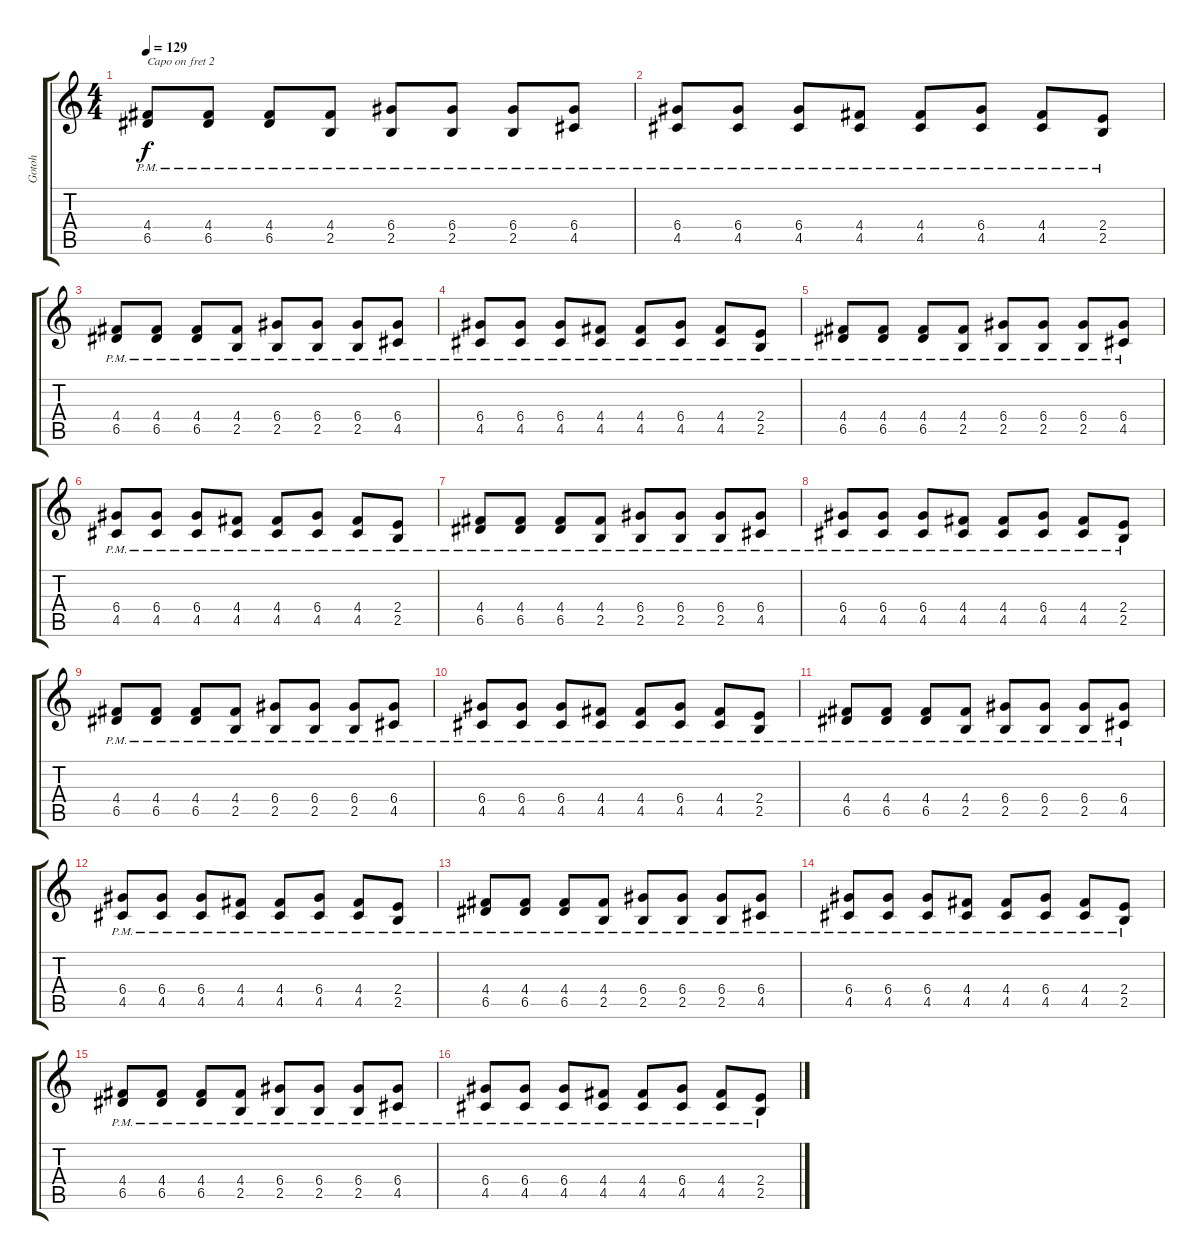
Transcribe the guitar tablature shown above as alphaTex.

\track ("Gotoh" "Gotoh") {instrument electricguitarjazz}
\staff {score tabs}
\tuning (E4 B3 G3 D3 A2 E2) {hide}
\ts (4 4)
\tempo 129
\clef g2
\ks c
(4.4{pm} 6.5{pm}).8{txt "Capo on fret 2" dy f instrument electricguitarjazz} (4.4{pm} 6.5{pm}).8 (4.4{pm} 6.5{pm}).8 (4.4{pm} 2.5{pm}).8 (6.4{pm} 2.5{pm}).8 (6.4{pm} 2.5{pm}).8 (6.4{pm} 2.5{pm}).8 (6.4{pm} 4.5{pm}).8 |
(6.4{pm} 4.5{pm}).8 (6.4{pm} 4.5{pm}).8 (6.4{pm} 4.5{pm}).8 (4.4{pm} 4.5{pm}).8 (4.4{pm} 4.5{pm}).8 (6.4{pm} 4.5{pm}).8 (4.4{pm} 4.5{pm}).8 (2.4{pm} 2.5{pm}).8 |
(4.4{pm} 6.5{pm}).8 (4.4{pm} 6.5{pm}).8 (4.4{pm} 6.5{pm}).8 (4.4{pm} 2.5{pm}).8 (6.4{pm} 2.5{pm}).8 (6.4{pm} 2.5{pm}).8 (6.4{pm} 2.5{pm}).8 (6.4{pm} 4.5{pm}).8 |
(6.4{pm} 4.5{pm}).8 (6.4{pm} 4.5{pm}).8 (6.4{pm} 4.5{pm}).8 (4.4{pm} 4.5{pm}).8 (4.4{pm} 4.5{pm}).8 (6.4{pm} 4.5{pm}).8 (4.4{pm} 4.5{pm}).8 (2.4{pm} 2.5{pm}).8 |
(4.4{pm} 6.5{pm}).8 (4.4{pm} 6.5{pm}).8 (4.4{pm} 6.5{pm}).8 (4.4{pm} 2.5{pm}).8 (6.4{pm} 2.5{pm}).8 (6.4{pm} 2.5{pm}).8 (6.4{pm} 2.5{pm}).8 (6.4{pm} 4.5{pm}).8 |
(6.4{pm} 4.5{pm}).8 (6.4{pm} 4.5{pm}).8 (6.4{pm} 4.5{pm}).8 (4.4{pm} 4.5{pm}).8 (4.4{pm} 4.5{pm}).8 (6.4{pm} 4.5{pm}).8 (4.4{pm} 4.5{pm}).8 (2.4{pm} 2.5{pm}).8 |
(4.4{pm} 6.5{pm}).8 (4.4{pm} 6.5{pm}).8 (4.4{pm} 6.5{pm}).8 (4.4{pm} 2.5{pm}).8 (6.4{pm} 2.5{pm}).8 (6.4{pm} 2.5{pm}).8 (6.4{pm} 2.5{pm}).8 (6.4{pm} 4.5{pm}).8 |
(6.4{pm} 4.5{pm}).8 (6.4{pm} 4.5{pm}).8 (6.4{pm} 4.5{pm}).8 (4.4{pm} 4.5{pm}).8 (4.4{pm} 4.5{pm}).8 (6.4{pm} 4.5{pm}).8 (4.4{pm} 4.5{pm}).8 (2.4{pm} 2.5{pm}).8 |
(4.4{pm} 6.5{pm}).8 (4.4{pm} 6.5{pm}).8 (4.4{pm} 6.5{pm}).8 (4.4{pm} 2.5{pm}).8 (6.4{pm} 2.5{pm}).8 (6.4{pm} 2.5{pm}).8 (6.4{pm} 2.5{pm}).8 (6.4{pm} 4.5{pm}).8 |
(6.4{pm} 4.5{pm}).8 (6.4{pm} 4.5{pm}).8 (6.4{pm} 4.5{pm}).8 (4.4{pm} 4.5{pm}).8 (4.4{pm} 4.5{pm}).8 (6.4{pm} 4.5{pm}).8 (4.4{pm} 4.5{pm}).8 (2.4{pm} 2.5{pm}).8 |
(4.4{pm} 6.5{pm}).8 (4.4{pm} 6.5{pm}).8 (4.4{pm} 6.5{pm}).8 (4.4{pm} 2.5{pm}).8 (6.4{pm} 2.5{pm}).8 (6.4{pm} 2.5{pm}).8 (6.4{pm} 2.5{pm}).8 (6.4{pm} 4.5{pm}).8 |
(6.4{pm} 4.5{pm}).8 (6.4{pm} 4.5{pm}).8 (6.4{pm} 4.5{pm}).8 (4.4{pm} 4.5{pm}).8 (4.4{pm} 4.5{pm}).8 (6.4{pm} 4.5{pm}).8 (4.4{pm} 4.5{pm}).8 (2.4{pm} 2.5{pm}).8 |
(4.4{pm} 6.5{pm}).8 (4.4{pm} 6.5{pm}).8 (4.4{pm} 6.5{pm}).8 (4.4{pm} 2.5{pm}).8 (6.4{pm} 2.5{pm}).8 (6.4{pm} 2.5{pm}).8 (6.4{pm} 2.5{pm}).8 (6.4{pm} 4.5{pm}).8 |
(6.4{pm} 4.5{pm}).8 (6.4{pm} 4.5{pm}).8 (6.4{pm} 4.5{pm}).8 (4.4{pm} 4.5{pm}).8 (4.4{pm} 4.5{pm}).8 (6.4{pm} 4.5{pm}).8 (4.4{pm} 4.5{pm}).8 (2.4{pm} 2.5{pm}).8 |
(4.4{pm} 6.5{pm}).8 (4.4{pm} 6.5{pm}).8 (4.4{pm} 6.5{pm}).8 (4.4{pm} 2.5{pm}).8 (6.4{pm} 2.5{pm}).8 (6.4{pm} 2.5{pm}).8 (6.4{pm} 2.5{pm}).8 (6.4{pm} 4.5{pm}).8 |
(6.4{pm} 4.5{pm}).8 (6.4{pm} 4.5{pm}).8 (6.4{pm} 4.5{pm}).8 (4.4{pm} 4.5{pm}).8 (4.4{pm} 4.5{pm}).8 (6.4{pm} 4.5{pm}).8 (4.4{pm} 4.5{pm}).8 (2.4{pm} 2.5{pm}).8
